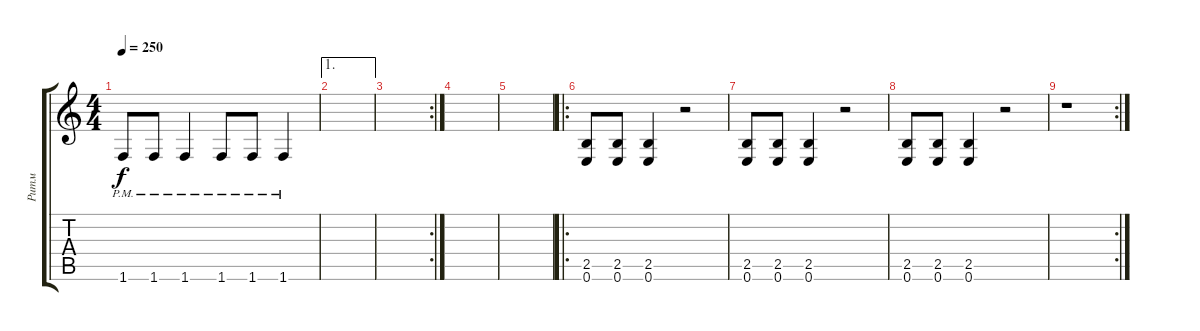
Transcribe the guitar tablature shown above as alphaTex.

\track ("Ритм" "Ритм") {instrument distortionguitar}
\staff {score tabs}
\tuning (E4 B3 G3 D3 A2 E2) {hide}
\ts (4 4)
\tempo 250
\clef g2
\ks c
1.6{pm}.8{dy f} 1.6{pm}.8 1.6{pm}.4 1.6{pm}.8 1.6{pm}.8 1.6{pm}.4 |
\ae 1
|
\rc 2
|
|
|
\ro
(2.5 0.6).8 (2.5 0.6).8 (2.5 0.6).4 r.2 |
(2.5 0.6).8 (2.5 0.6).8 (2.5 0.6).4 r.2 |
(2.5 0.6).8 (2.5 0.6).8 (2.5 0.6).4 r.2 |
\rc 2
r.1
